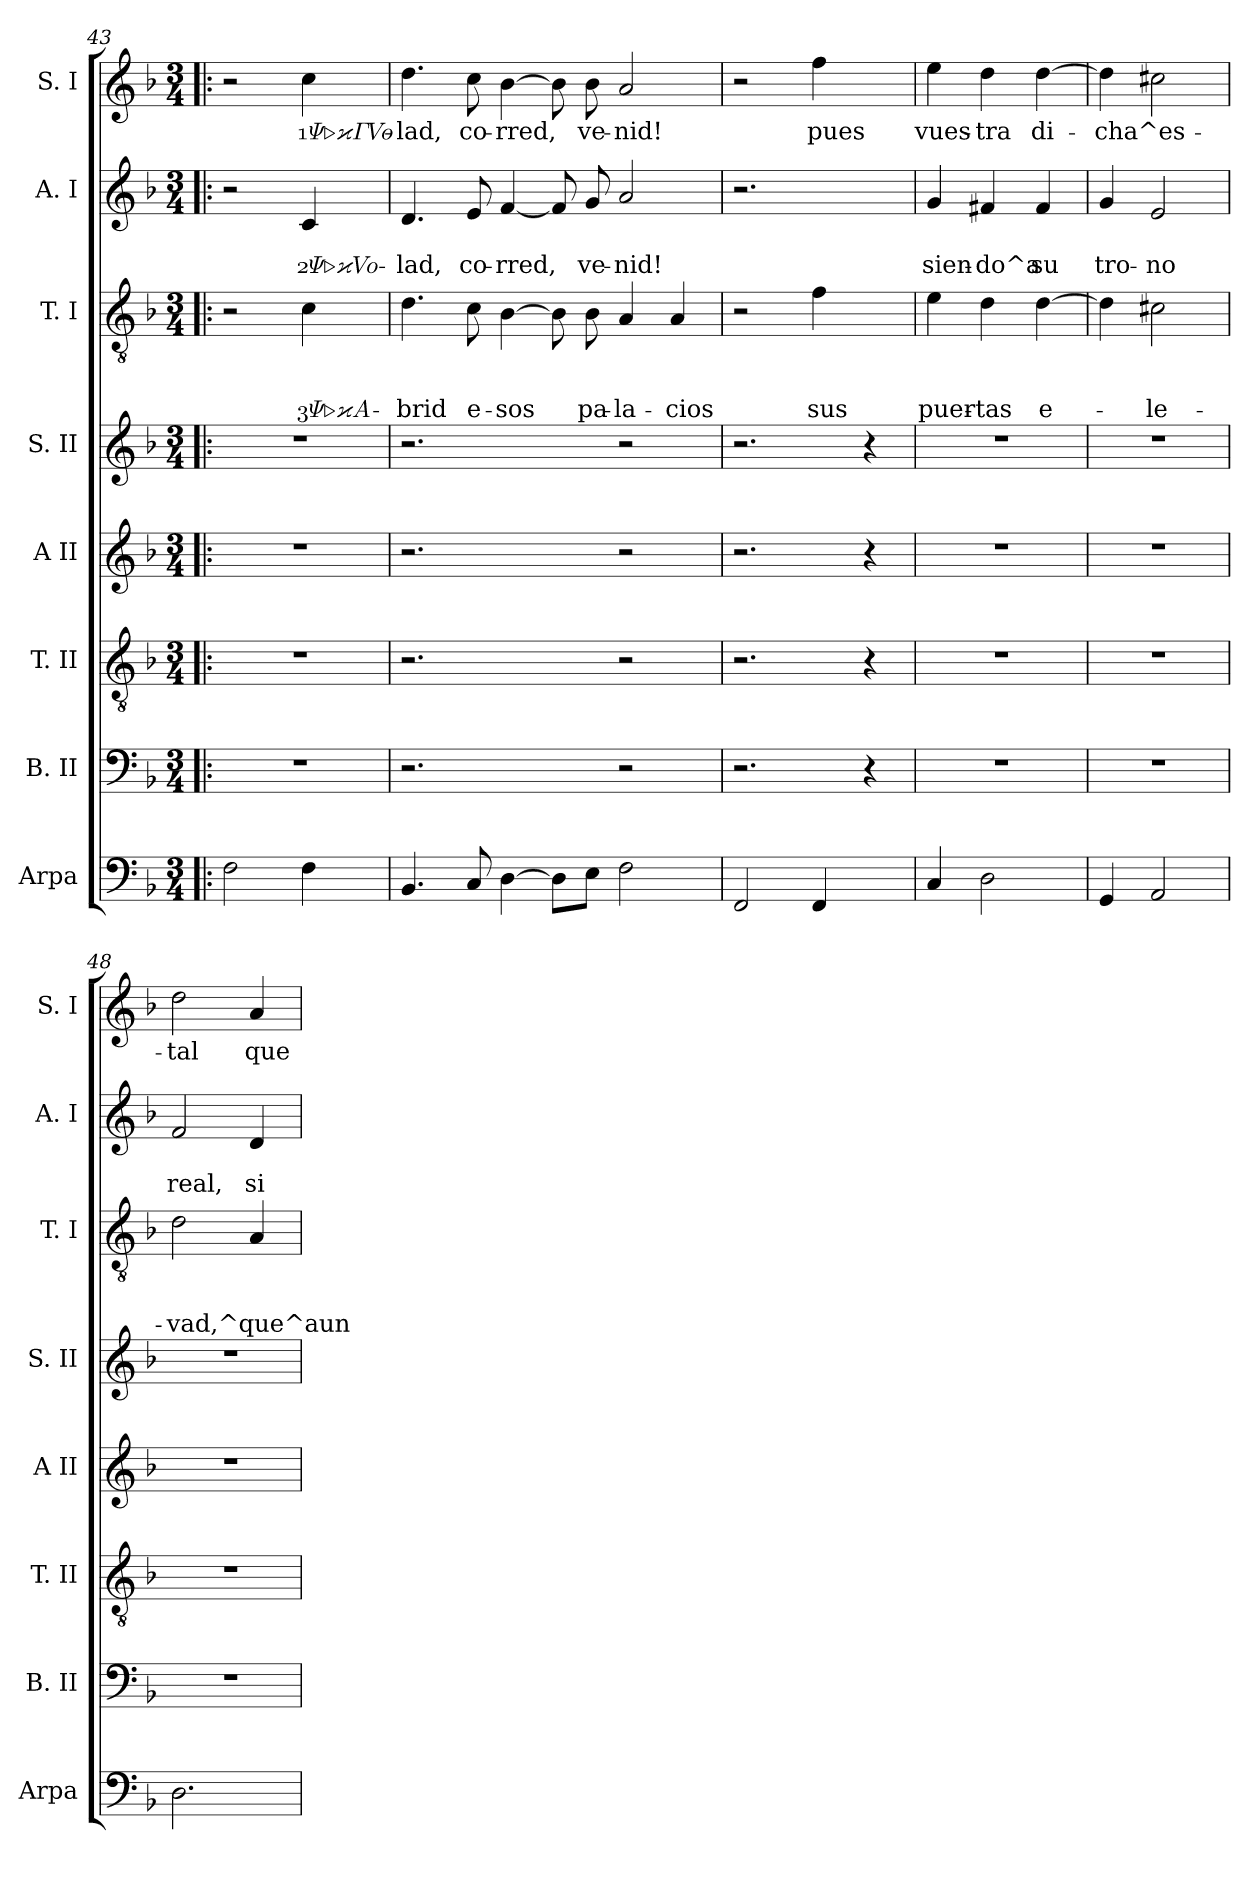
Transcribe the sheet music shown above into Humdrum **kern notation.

**kern	**kern	**kern	**kern	**kern	**kern	**text	**text	**text	**kern	**text	**text	**kern	**text
*part8	*part7	*part6	*part5	*part4	*part3	*part3	*part3	*part3	*part2	*part2	*part2	*part1	*part1
*staff8	*staff7	*staff6	*staff5	*staff4	*staff3	*staff3	*staff3	*staff3	*staff2	*staff2	*staff2	*staff1	*staff1
*I"Arpa	*I"B. II	*I"T. II	*I"A II	*I"S. II	*I"T. I	*	*	*	*I"A. I	*	*	*I"S. I	*
*I'Arpa	*I'B. II	*I'T. II	*I'A II	*I'S. II	*I'T. I	*	*	*	*I'A. I	*	*	*I'S. I	*
!!LO:PB:g=z
*clefF4	*clefF4	*clefGv2	*clefG2	*clefG2	*clefGv2	*	*	*	*clefG2	*	*	*clefG2	*
*k[b-]	*k[b-]	*k[b-]	*k[b-]	*k[b-]	*k[b-]	*	*	*	*k[b-]	*	*	*k[b-]	*
*F:	*F:	*F:	*F:	*F:	*F:	*	*	*	*F:	*	*	*F:	*
*M3/4	*M3/4	*M3/4	*M3/4	*M3/4	*M3/4	*	*	*	*M3/4	*	*	*M3/4	*
=43!|:	=43!|:	=43!|:	=43!|:	=43!|:	=43!|:	=43!|:	=43!|:	=43!|:	=43!|:	=43!|:	=43!|:	=43!|:	=43!|:
2F\	2.r	2.r	2.r	2.r	2r	.	.	.	2r	.	.	2r	.
!	!	!	!	!	!	!	!	!LO:LY:b	!	!	!LO:LY:b	!	!LO:LY:b
4F\	.	.	.	.	4c\	.	.	3ª.A-	4c/	.	2ª.Vo-	4cc\	1ª.¡Vo-
=44	=44	=44	=44	=44	=44	=44	=44	=44	=44	=44	=44	=44	=44
!	!	!	!	!	!	!	!	!LO:LY:b	!	!	!LO:LY:b	!	!LO:LY:b
4.BB-/	2.r	2.r	2.r	2.r	4.d\	.	.	-brid	4.d/	.	-lad,	4.dd\	-lad,
!	!	!	!	!	!	!	!	!LO:LY:b	!	!	!LO:LY:b	!	!LO:LY:b
8C/	.	.	.	.	8c\	.	.	e-	8e/	.	co-	8cc\	co-
!	!	!	!	!	!	!	!	!LO:LY:b	!	!	!LO:LY:b	!	!LO:LY:b
[>4D\	.	.	.	.	[>4B-\	.	.	-sos	[>4f/	.	-rred,	[>4b-\	-rred,
8D\L]	4ryy	4ryy	4ryy	4ryy	8B-\]	.	.	.	8f/]	.	.	8b-\]	.
!	!	!	!	!	!	!	!	!LO:LY:b	!	!	!LO:LY:b	!	!LO:LY:b
8E\J	.	.	.	.	8B-\	.	.	pa-	8g/	.	ve-	8b-\	ve-
!	!	!	!	!	!	!	!	!LO:LY:b	!	!	!LO:LY:b	!	!LO:LY:b
2F\	2r	2r	2r	2r	4A/	.	.	-la-	2a/	.	-nid!	2a/	-nid!
!	!	!	!	!	!	!	!	!LO:LY:b	!	!	!	!	!
.	.	.	.	.	4A/	.	.	-cios	.	.	.	.	.
=45	=45	=45	=45	=45	=45	=45	=45	=45	=45	=45	=45	=45	=45
2FF/	2.r	2.r	2.r	2.r	2r	.	.	.	2.r	.	.	2r	.
!	!	!	!	!	!	!	!	!LO:LY:b	!	!	!	!	!LO:LY:b
4FF/	.	.	.	.	4f\	.	.	sus	.	.	.	4ff\	pues
4ryy	4r	4r	4r	4r	4ryy	.	.	.	4ryy	.	.	4ryy	.
=46	=46	=46	=46	=46	=46	=46	=46	=46	=46	=46	=46	=46	=46
!	!	!	!	!	!	!	!	!LO:LY:b	!	!	!LO:LY:b	!	!LO:LY:b
4C/	2.r	2.r	2.r	2.r	4e\	.	.	puer-	4g/	.	sien-	4ee\	vues-
!	!	!	!	!	!	!	!	!LO:LY:b	!	!	!LO:LY:b	!	!LO:LY:b
2D\	.	.	.	.	4d\	.	.	-tas	4f#X/	.	-do^a	4dd\	-tra
!	!	!	!	!	!	!	!	!LO:LY:b	!	!	!LO:LY:b	!	!LO:LY:b
.	.	.	.	.	[>4d\	.	.	e-	4f#/	.	su	[>4dd\	di-
=47	=47	=47	=47	=47	=47	=47	=47	=47	=47	=47	=47	=47	=47
!	!	!	!	!	!	!	!	!	!	!	!LO:LY:b	!	!LO:LY:b
4GG/	2.r	2.r	2.r	2.r	4d\]	.	.	.	4g/	.	tro-	4dd\]	-cha^es-
!	!	!	!	!	!	!	!	!LO:LY:b	!	!	!LO:LY:b	!	!
2AA/	.	.	.	.	2c#X\	.	.	-le-	2e/	.	-no	2cc#X\	.
=48	=48	=48	=48	=48	=48	=48	=48	=48	=48	=48	=48	=48	=48
!	!	!	!	!	!	!	!	!LO:LY:b	!	!	!LO:LY:b	!	!LO:LY:b
2.D\	2.r	2.r	2.r	2.r	2d\	.	.	-vad,^que^aun-	2f/	.	real,	2dd\	-tal
!	!	!	!	!	!	!	!	!	!	!	!LO:LY:b	!	!LO:LY:b
.	.	.	.	.	4A/	.	.	.	4d/	.	si	4a/	que
=	=	=	=	=	=	=	=	=	=	=	=	=	=
*-	*-	*-	*-	*-	*-	*-	*-	*-	*-	*-	*-	*-	*-
